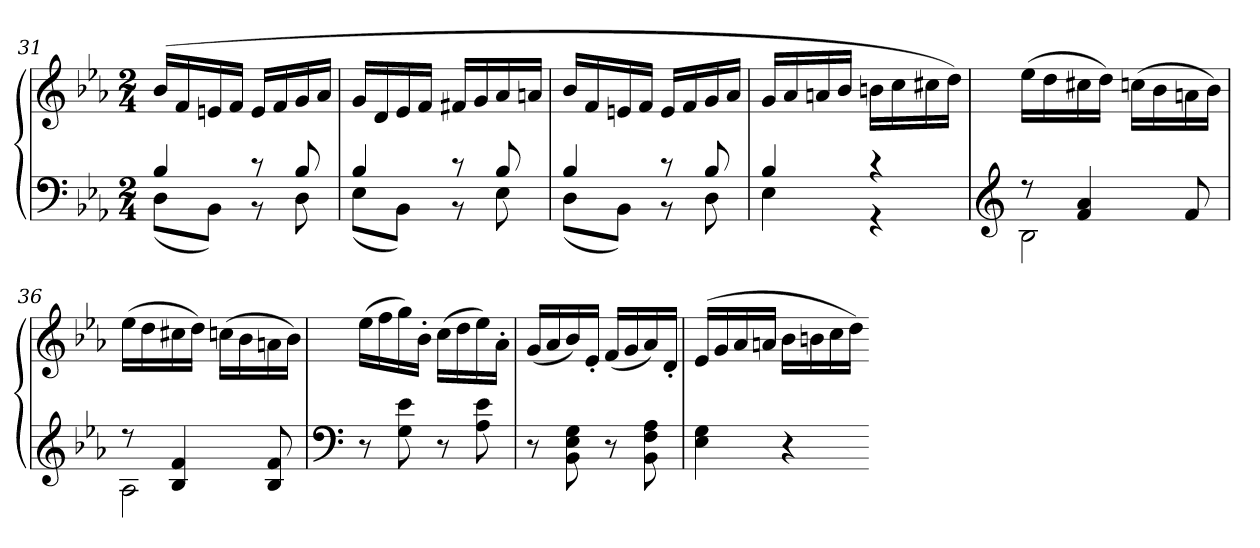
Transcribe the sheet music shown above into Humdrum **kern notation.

**kern	**kern
*part1	*part1
*staff2	*staff1
*clefF4	*clefG2
*k[b-e-a-]	*k[b-e-a-]
*E-:	*E-:
*M2/4	*M2/4
=31	=31
*^	*
4B-	(8DL	(16b-LL
.	.	16f
.	8BB-J)	16en
.	.	16fJJ
8r	8r	16eLL
.	.	16f
8B-	8D	16g
.	.	16a-JJ
=32	=32	=32
4B-	(8E-L	16gLL
.	.	16d
.	8BB-J)	16e-
.	.	16fJJ
8r	8r	16f#XLL
.	.	16g
8B-	8E-	16a-
.	.	16anJJ
=33	=33	=33
4B-	(8DL	16b-LL
.	.	16f
.	8BB-J)	16en
.	.	16fJJ
8r	8r	16eLL
.	.	16f
8B-	8D	16g
.	.	16a-JJ
=34	=34	=34
4B-	4E-	16gLL
.	.	16a-
.	.	16an
.	.	16b-JJ
4r	4r	16bnLL
.	.	16cc
.	.	16cc#X
.	.	16ddJJ)
=35	=35	=35
*clefG2	*	*
8r	2B-	(16ee-LL
.	.	16dd
4f 4a-	.	16cc#X
.	.	16ddJJ)
.	.	(16ccnLL
.	.	16b-
8f	.	16an
.	.	16b-JJ)
=36	=36	=36
8r	2A-	(16ee-LL
.	.	16dd
4B- 4f	.	16cc#X
.	.	16ddJJ)
.	.	(16ccnLL
.	.	16b-
8B- 8f	.	16an
.	.	16b-JJ)
*v	*v	*
=37	=37
*clefF4	*
8r	(16ee-LL
.	16ff
8G 8e-	16gg)
.	16b-'JJ
8r	(16ccLL
.	16dd
8A- 8e-	16ee-)
.	16a-'JJ
=38	=38
8r	(16gLL
.	16a-
8BB- 8E- 8G	16b-)
.	16e-'JJ
8r	(16fLL
.	16g
8BB- 8F 8A-	16a-)
.	16d'JJ
=39	=39
4E- 4G	(16e-LL
.	16g
.	16a-
.	16anJJ
4r	16b-LL
.	16bn
.	16cc
.	16ddJJ)
=-	=-
*-	*-
